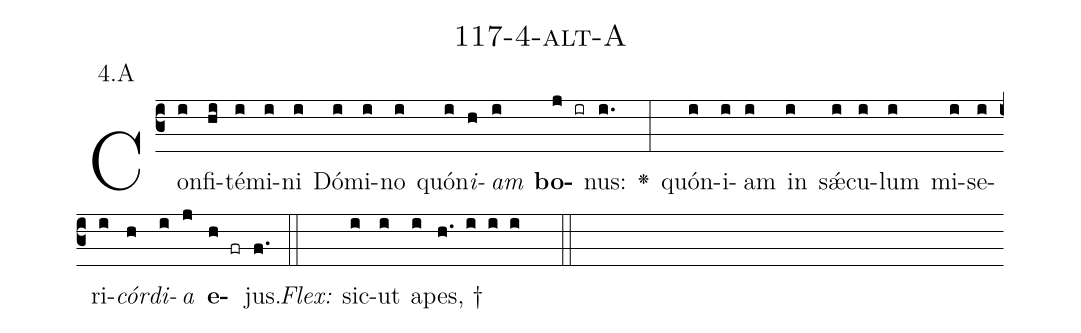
name: 117-4-alt-A;
annotation: 4.A;
%%
(c3)Con(i)fi(hi)té(i)mi(i)ni(i) Dó(i)mi(i)no(i) quón(i)<i>i</i>(h)<i>am</i>(i) <b>bo</b>(j ir)nus:(i.) <v>\greheightstar</v>(:) quón(i)i(i)am(i) in(i) sǽ(i)cu(i)lum(i) mi(i)se(i)ri(i)<i>cór</i>(h)<i>di</i>(i)<i>a</i>(j) <b>e</b>(h fr)jus.(f.) (::)
<i>Flex:</i>()  sic(i)ut(i) a(i)pes, †(h. i i i  ::)

%E(i) u(h) o(i) u(j) a(h) e.(f.) (::)
